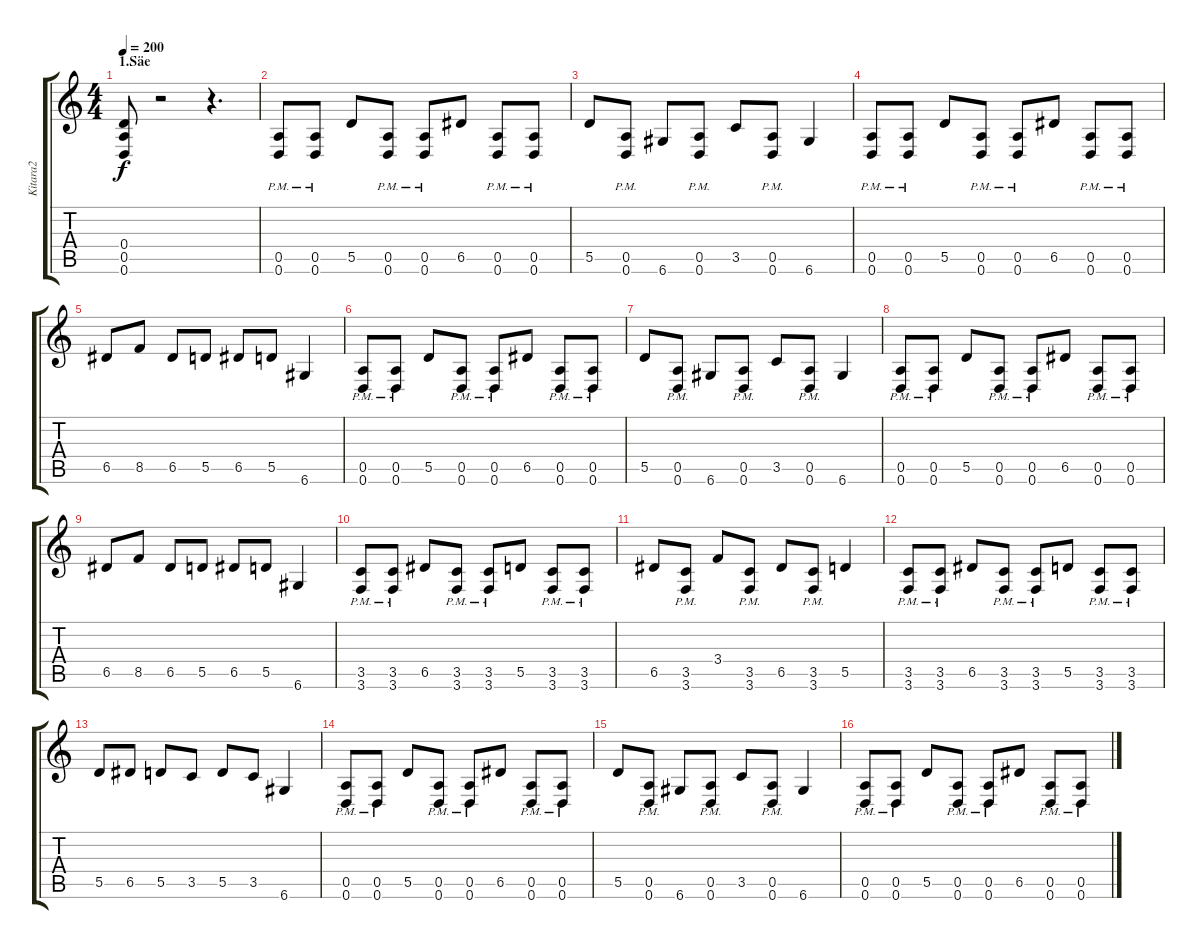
\track ("Kitara2" "Kitara2") {instrument distortionguitar}
\staff {score tabs}
\tuning (E4 B3 G3 D3 A2 D2) {hide}
\ts (4 4)
\section ("" "1.Säe")
\tempo 200
\clef g2
\ks c
(0.4 0.5 0.6).8{dy f instrument distortionguitar} r.2 r.4{d} |
(0.5{pm} 0.6{pm}).8 (0.5{pm} 0.6{pm}).8 5.5.8 (0.5{pm} 0.6{pm}).8 (0.5{pm} 0.6{pm}).8 6.5.8 (0.5{pm} 0.6{pm}).8 (0.5{pm} 0.6{pm}).8 |
5.5.8 (0.5{pm} 0.6{pm}).8 6.6.8 (0.5{pm} 0.6{pm}).8 3.5.8 (0.5{pm} 0.6{pm}).8 6.6.4 |
(0.5{pm} 0.6{pm}).8 (0.5{pm} 0.6{pm}).8 5.5.8 (0.5{pm} 0.6{pm}).8 (0.5{pm} 0.6{pm}).8 6.5.8 (0.5{pm} 0.6{pm}).8 (0.5{pm} 0.6{pm}).8 |
6.5.8 8.5.8 6.5.8 5.5.8 6.5.8 5.5.8 6.6.4 |
(0.5{pm} 0.6{pm}).8 (0.5{pm} 0.6{pm}).8 5.5.8 (0.5{pm} 0.6{pm}).8 (0.5{pm} 0.6{pm}).8 6.5.8 (0.5{pm} 0.6{pm}).8 (0.5{pm} 0.6{pm}).8 |
5.5.8 (0.5{pm} 0.6{pm}).8 6.6.8 (0.5{pm} 0.6{pm}).8 3.5.8 (0.5{pm} 0.6{pm}).8 6.6.4 |
(0.5{pm} 0.6{pm}).8 (0.5{pm} 0.6{pm}).8 5.5.8 (0.5{pm} 0.6{pm}).8 (0.5{pm} 0.6{pm}).8 6.5.8 (0.5{pm} 0.6{pm}).8 (0.5{pm} 0.6{pm}).8 |
6.5.8 8.5.8 6.5.8 5.5.8 6.5.8 5.5.8 6.6.4 |
(3.5{pm} 3.6{pm}).8 (3.5{pm} 3.6{pm}).8 6.5.8 (3.5{pm} 3.6{pm}).8 (3.5{pm} 3.6{pm}).8 5.5.8 (3.5{pm} 3.6{pm}).8 (3.5{pm} 3.6{pm}).8 |
6.5.8 (3.5{pm} 3.6{pm}).8 3.4.8 (3.5{pm} 3.6{pm}).8 6.5.8 (3.5{pm} 3.6{pm}).8 5.5.4 |
(3.5{pm} 3.6{pm}).8 (3.5{pm} 3.6{pm}).8 6.5.8 (3.5{pm} 3.6{pm}).8 (3.5{pm} 3.6{pm}).8 5.5.8 (3.5{pm} 3.6{pm}).8 (3.5{pm} 3.6{pm}).8 |
5.5.8 6.5.8 5.5.8 3.5.8 5.5.8 3.5.8 6.6.4 |
(0.5{pm} 0.6{pm}).8 (0.5{pm} 0.6{pm}).8 5.5.8 (0.5{pm} 0.6{pm}).8 (0.5{pm} 0.6{pm}).8 6.5.8 (0.5{pm} 0.6{pm}).8 (0.5{pm} 0.6{pm}).8 |
5.5.8 (0.5{pm} 0.6{pm}).8 6.6.8 (0.5{pm} 0.6{pm}).8 3.5.8 (0.5{pm} 0.6{pm}).8 6.6.4 |
(0.5{pm} 0.6{pm}).8 (0.5{pm} 0.6{pm}).8 5.5.8 (0.5{pm} 0.6{pm}).8 (0.5{pm} 0.6{pm}).8 6.5.8 (0.5{pm} 0.6{pm}).8 (0.5{pm} 0.6{pm}).8
